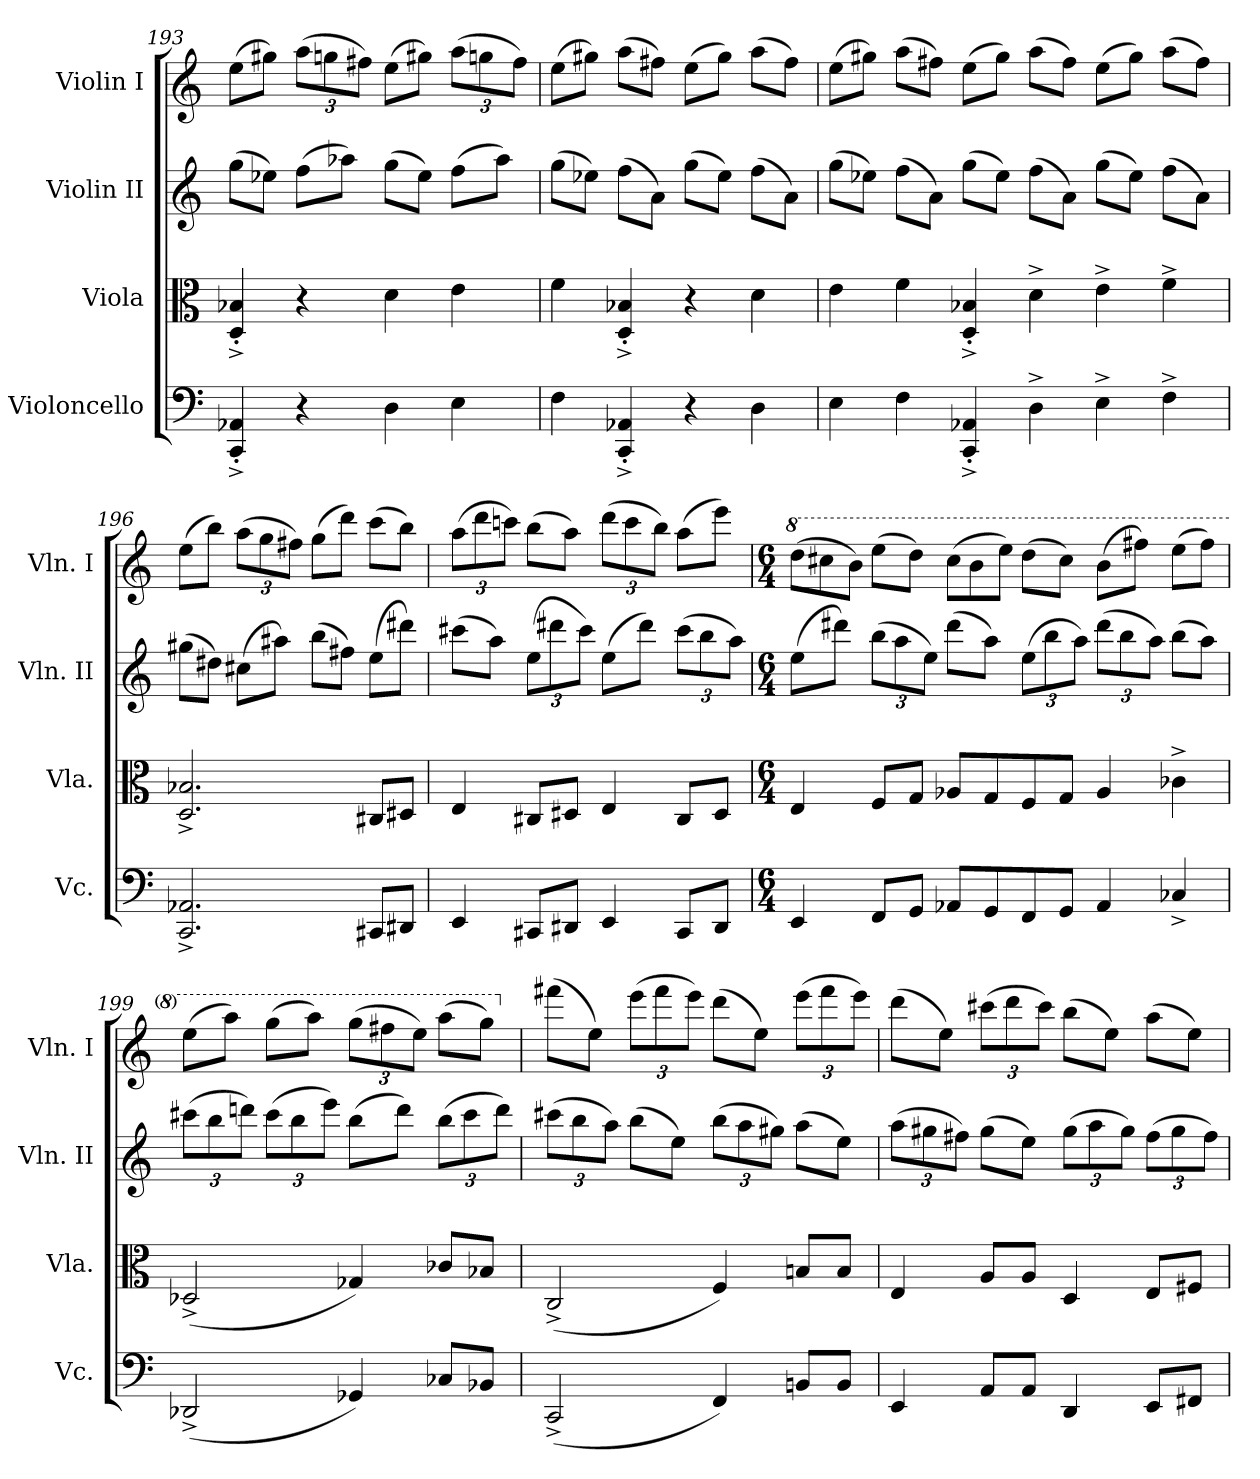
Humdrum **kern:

**kern	**kern	**kern	**kern
*part4	*part3	*part2	*part1
*staff4	*staff3	*staff2	*staff1
*I"Violoncello	*I"Viola	*I"Violin II	*I"Violin I
*I'Vc.	*I'Vla.	*I'Vln. II	*I'Vln. I
*clefF4	*clefC3	*clefG2	*clefG2
*k[]	*k[]	*k[]	*k[]
*C:	*C:	*C:	*C:
=193	=193	=193	=193
4CC'^> 4AA-X'^>	4D'^> 4B-X'^>	(8ggL	(8eeL
.	.	8ee-XJ)	8gg#XJ)
4r	4r	(8ffL	(12aaL
.	.	.	12ggn
.	.	8aa-XJ)	.
.	.	.	12ff#XJ)
4D	4d	(8ggL	(8eeL
.	.	8ee-J)	8gg#XJ)
4E	4e	(8ffL	(12aaL
.	.	.	12ggn
.	.	8aa-J)	.
.	.	.	12ff#J)
=194	=194	=194	=194
4F	4f	(8ggL	(8eeL
.	.	8ee-XJ)	8gg#XJ)
4CC'^> 4AA-X'^>	4D'^> 4B-X'^>	(8ffL	(8aaL
.	.	8aJ)	8ff#XJ)
4r	4r	(8ggL	(8eeL
.	.	8ee-J)	8gg#J)
4D	4d	(8ffL	(8aaL
.	.	8aJ)	8ff#J)
=195	=195	=195	=195
4E	4e	(8ggL	(8eeL
.	.	8ee-XJ)	8gg#XJ)
4F	4f	(8ffL	(8aaL
.	.	8aJ)	8ff#XJ)
4CC'^> 4AA-X'^>	4D'^> 4B-X'^>	(8ggL	(8eeL
.	.	8ee-J)	8gg#J)
4D^	4d^	(8ffL	(8aaL
.	.	8aJ)	8ff#J)
4E^	4e^	(8ggL	(8eeL
.	.	8ee-J)	8gg#J)
4F^	4f^	(8ffL	(8aaL
.	.	8aJ)	8ff#J)
=196	=196	=196	=196
2.CC^> 2.AA-X^>	2.D^> 2.B-X^>	(8gg#XL	(8eeL
.	.	8dd#XJ)	8bbJ)
.	.	(8cc#XL	(12aaL
.	.	.	12gg
.	.	8aa#XJ)	.
.	.	.	12ff#XJ)
.	.	(8bbL	(8ggL
.	.	8ff#XJ)	8dddJ)
8CC#XL	8C#XL	(8eeL	(8cccL
8DD#XJ	8D#XJ	8ddd#XJ)	8bbJ)
=197	=197	=197	=197
4EE	4E	(8ccc#XL	(12aaL
.	.	.	12ddd
.	.	8aaJ)	.
.	.	.	12cccniJ)
8CC#XL	8C#XL	(12eeL	(8bbL
.	.	12ddd#X	.
8DD#XJ	8D#XJ	.	8aaJ)
.	.	12ccc#J)	.
4EE	4E	(8eeL	(12dddL
.	.	.	12ccc
.	.	8ddd#J)	.
.	.	.	12bbJ)
8CC#L	8C#L	(12ccc#L	(8aaL
.	.	12bb	.
8DD#J	8D#J	.	8eeeJ)
.	.	12aaJ)	.
=198	=198	=198	=198
*M6/4	*M6/4	*M6/4	*M6/4
*	*	*	*8va
*	*	*	*Xtuplet
4EE	4E	(8eeL	(12dddL
.	.	.	12ccc#X
.	.	8ddd#XJ)	.
.	.	.	12bbJ)
8FFL	8FL	(12bbL	(8eeeL
.	.	12aa	.
8GGJ	8GJ	.	8dddJ)
.	.	12eeJ)	.
8AA-XL	8A-XL	(8ddd#L	(12ccc#L
.	.	.	12bb
8GG	8G	8aaJ)	.
.	.	.	12eeeJ)
8FF	8F	(12eeL	(8dddL
.	.	12bb	.
8GGJ	8GJ	.	8ccc#J)
.	.	12aaJ)	.
4AA-	4A-	(12ddd#L	(8bbL
.	.	12bb	.
.	.	.	8fff#XJ)
.	.	12aaJ)	.
4C-X^>	4c-X^	(8bbL	(8eeeL
.	.	8aaJ)	8fff#J)
=199	=199	=199	=199
(2DD-X^>	(2D-X^>	(12ccc#XL	(8eeeL
.	.	12bb	.
.	.	.	8aaaJ)
.	.	12dddnJ)	.
.	.	(12ccc#L	(8gggL
.	.	12bb	.
.	.	.	8aaaJ)
.	.	12eeeJ)	.
*	*	*	*tuplet
4GG-X)	4G-X)	(8bbL	(12gggL
.	.	.	12fff#X
.	.	8dddJ)	.
.	.	.	12eeeJ)
8C-XL	8c-XL	(12bbL	(8aaaL
.	.	12ccc#	.
8BB-XJ	8B-XJ	.	8gggJ)
.	.	12dddJ)	.
=200	=200	=200	=200
*	*	*	*X8va
(2CC^>	(2C^>	(12ccc#XL	(8fff#XL
.	.	12bb	.
.	.	.	8eeJ)
.	.	12aaJ)	.
.	.	(8bbL	(12eeeL
.	.	.	12fff#
.	.	8eeJ)	.
.	.	.	12eeeJ)
4FF)	4F)	(12bbL	(8dddL
.	.	12aa	.
.	.	.	8eeJ)
.	.	12gg#XJ)	.
8BBnL	8BnL	(8aaL	(12eeeL
.	.	.	12fff#
8BBJ	8BJ	8eeJ)	.
.	.	.	12eeeJ)
=201	=201	=201	=201
4EE	4E	(12aaL	(8dddL
.	.	12gg#X	.
.	.	.	8eeJ)
.	.	12ff#XJ)	.
8AAL	8AL	(8gg#L	(12ccc#XL
.	.	.	12ddd
8AAJ	8AJ	8eeJ)	.
.	.	.	12ccc#J)
4DD	4D	(12gg#L	(8bbL
.	.	12aa	.
.	.	.	8eeJ)
.	.	12gg#J)	.
8EEL	8EL	(12ff#L	(8aaL
.	.	12gg#	.
8FF#XJ	8F#XJ	.	8eeJ)
.	.	12ff#J)	.
=	=	=	=
*-	*-	*-	*-
